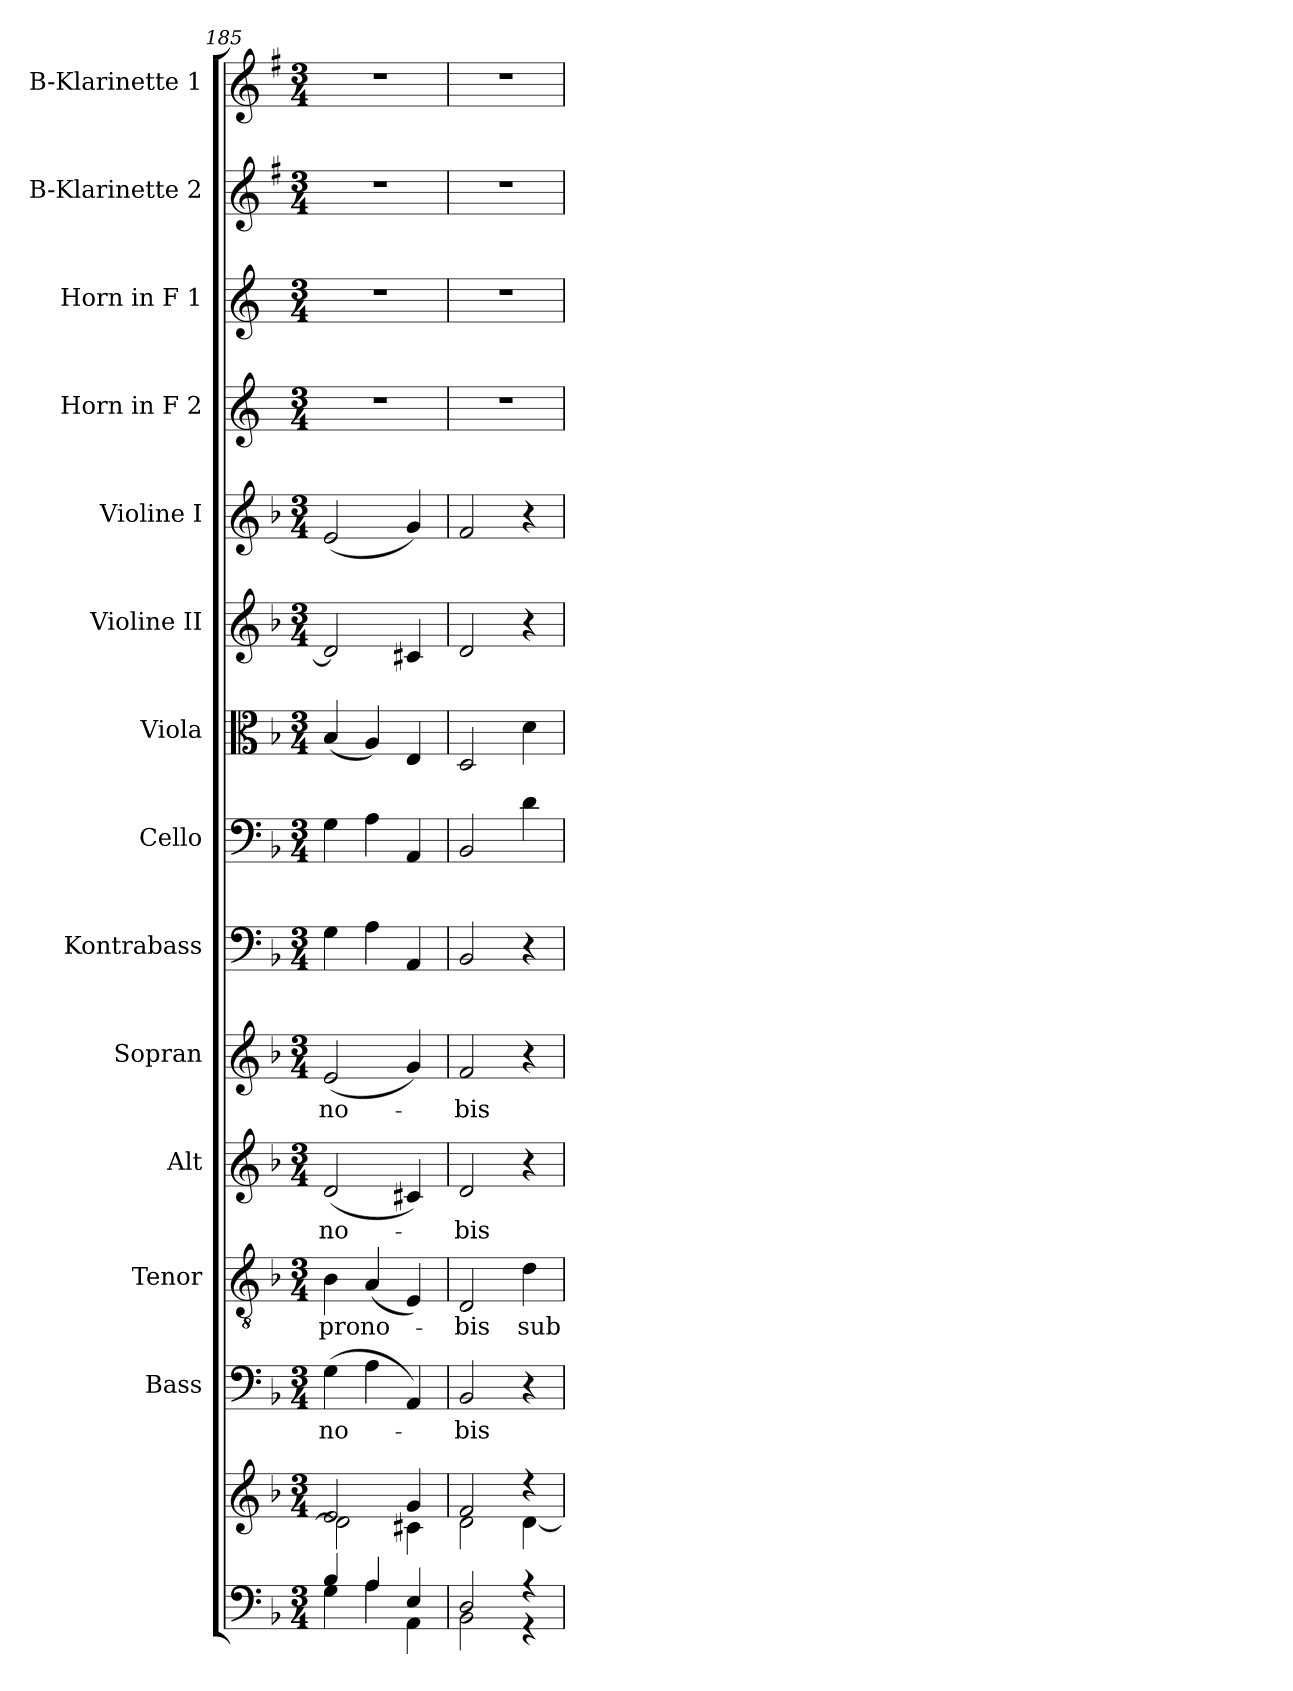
**kern	**kern	**kern	**text	**kern	**text	**kern	**text	**kern	**text	**kern	**kern	**kern	**kern	**kern	**kern	**kern	**kern	**kern
*part14	*part14	*part13	*part13	*part12	*part12	*part11	*part11	*part10	*part10	*part9	*part8	*part7	*part6	*part5	*part4	*part3	*part2	*part1
*staff15	*staff14	*staff13	*staff13	*staff12	*staff12	*staff11	*staff11	*staff10	*staff10	*staff9	*staff8	*staff7	*staff6	*staff5	*staff4	*staff3	*staff2	*staff1
*	*	*I"Bass	*	*I"Tenor	*	*I"Alt	*	*I"Sopran	*	*I"Kontrabass	*I"Cello	*I"Viola	*I"Violine II	*I"Violine I	*I"Horn in F 2	*I"Horn in F 1	*I"B-Klarinette 2	*I"B-Klarinette 1
*	*	*I'B.	*	*I'T.	*	*I'A.	*	*I'S.	*	*I'Kb.	*	*I'Vla.	*I'Vl. II	*I'Vl. I	*	*	*I'B Kl. 2	*I'B Kl. 1
*clefF4	*clefG2	*clefF4	*	*clefGv2	*	*clefG2	*	*clefG2	*	*clefF4	*clefF4	*clefC3	*clefG2	*clefG2	*clefG2	*clefG2	*clefG2	*clefG2
*	*	*	*	*	*	*	*	*	*	*ITrd7c12	*	*	*	*	*ITrd4c7	*ITrd4c7	*ITrd1c2	*ITrd1c2
*k[b-]	*k[b-]	*k[b-]	*	*k[b-]	*	*k[b-]	*	*k[b-]	*	*k[b-]	*k[b-]	*k[b-]	*k[b-]	*k[b-]	*k[b-]	*k[b-]	*k[b-]	*k[b-]
*F:	*F:	*F:	*	*F:	*	*F:	*	*F:	*	*F:	*F:	*F:	*F:	*F:	*F:	*F:	*F:	*F:
*M3/4	*M3/4	*M3/4	*	*M3/4	*	*M3/4	*	*M3/4	*	*M3/4	*M3/4	*M3/4	*M3/4	*M3/4	*M3/4	*M3/4	*M3/4	*M3/4
=185	=185	=185	=185	=185	=185	=185	=185	=185	=185	=185	=185	=185	=185	=185	=185	=185	=185	=185
*^	*^	*	*	*	*	*	*	*	*	*	*	*	*	*	*	*	*	*
!	!	!	!	!	!LO:LY:b	!	!LO:LY:b	!	!LO:LY:b	!	!LO:LY:b	!	!	!	!	!	!	!	!	!
4B-/	4G\	2e/	2d\]	(>4G\	no-	4B-\	pro	(<2d/	no-	(<2e/	no-	4GG\	4G\	(<4B-/	2d/]	(<2e/	2.r	2.r	2.r	2.r
!	!	!	!	!	!	!	!LO:LY:b	!	!	!	!	!	!	!	!	!	!	!	!	!
4A/	4A\	.	.	4A\	.	(<4A/	no-	.	.	.	.	4AA\	4A\	4A/)	.	.	.	.	.	.
4E/	4AA\	4g/	4c#X\	4AA/)	.	4E/)	.	4c#X/)	.	4g/)	.	4AAA/	4AA/	4E/	4c#X/	4g/)	.	.	.	.
=186	=186	=186	=186	=186	=186	=186	=186	=186	=186	=186	=186	=186	=186	=186	=186	=186	=186	=186	=186	=186
!	!	!	!	!	!LO:LY:b	!	!LO:LY:b	!	!LO:LY:b	!	!LO:LY:b	!	!	!	!	!	!	!	!	!
2D/	2BB-\	2f/	2d\	2BB-/	-bis	2D/	-bis	2d/	-bis	2f/	-bis	2BBB-/	2BB-/	2D/	2d/	2f/	2.r	2.r	2.r	2.r
!	!	!	!	!	!	!	!LO:LY:b	!	!	!	!	!	!	!	!	!	!	!	!	!
4r	4r	4r	[<4d\	4r	.	4d\	sub	4r	.	4r	.	4r	4d\	4d\	4r	4r	.	.	.	.
*v	*v	*	*	*	*	*	*	*	*	*	*	*	*	*	*	*	*	*	*	*
*	*v	*v	*	*	*	*	*	*	*	*	*	*	*	*	*	*	*	*	*
=	=	=	=	=	=	=	=	=	=	=	=	=	=	=	=	=	=	=
*-	*-	*-	*-	*-	*-	*-	*-	*-	*-	*-	*-	*-	*-	*-	*-	*-	*-	*-
